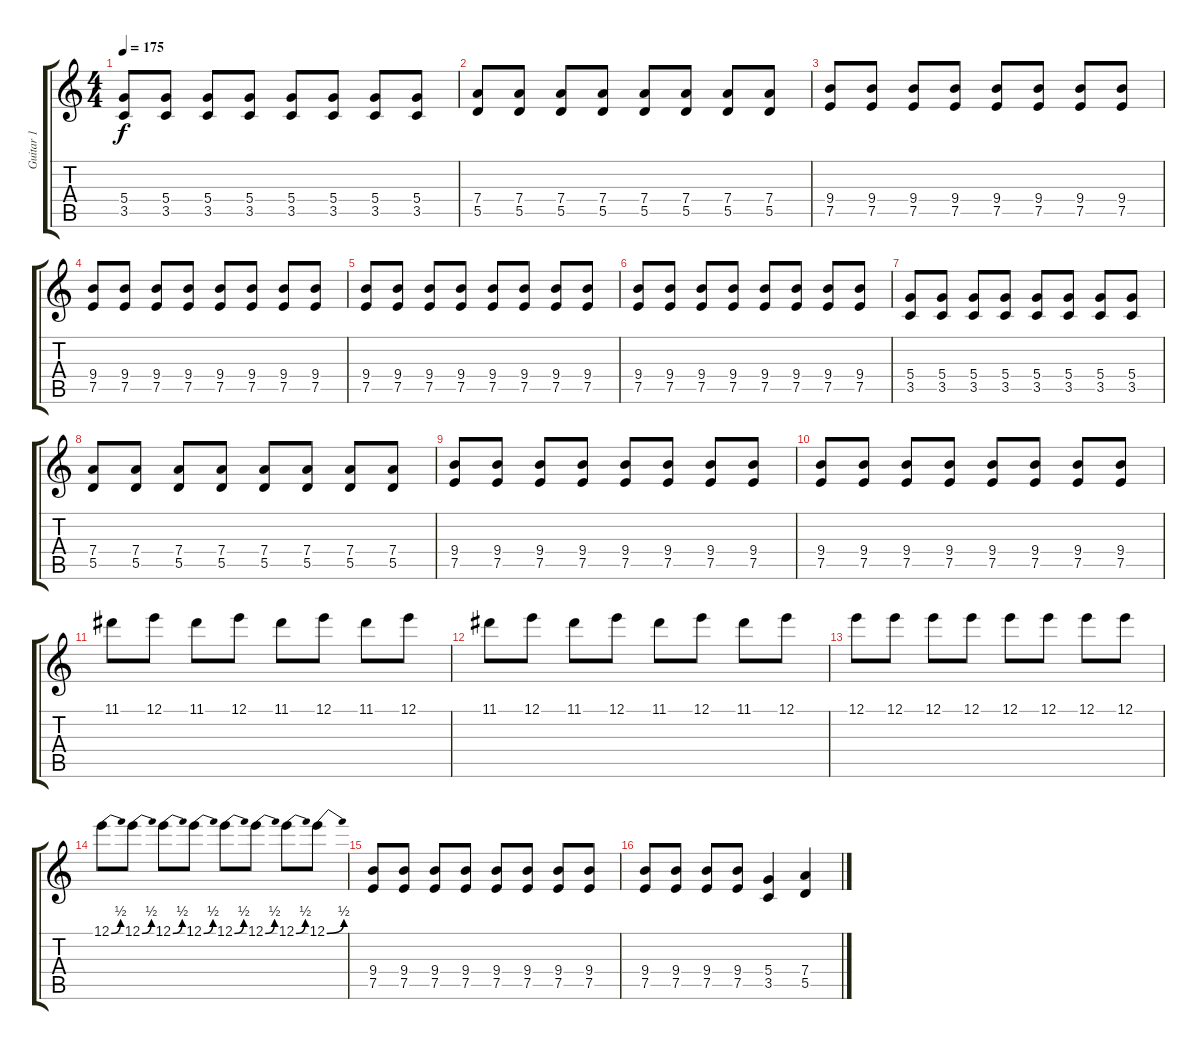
\track ("Guitar 1" "Guitar 1") {instrument distortionguitar}
\staff {score tabs}
\tuning (E4 B3 G3 D3 A2 E2) {hide}
\ts (4 4)
\tempo 175
\clef g2
\ks c
(5.4 3.5).8{dy f} (5.4 3.5).8 (5.4 3.5).8 (5.4 3.5).8 (5.4 3.5).8 (5.4 3.5).8 (5.4 3.5).8 (5.4 3.5).8 |
(7.4 5.5).8 (7.4 5.5).8 (7.4 5.5).8 (7.4 5.5).8 (7.4 5.5).8 (7.4 5.5).8 (7.4 5.5).8 (7.4 5.5).8 |
(9.4 7.5).8 (9.4 7.5).8 (9.4 7.5).8 (9.4 7.5).8 (9.4 7.5).8 (9.4 7.5).8 (9.4 7.5).8 (9.4 7.5).8 |
(9.4 7.5).8 (9.4 7.5).8 (9.4 7.5).8 (9.4 7.5).8 (9.4 7.5).8 (9.4 7.5).8 (9.4 7.5).8 (9.4 7.5).8 |
(9.4 7.5).8 (9.4 7.5).8 (9.4 7.5).8 (9.4 7.5).8 (9.4 7.5).8 (9.4 7.5).8 (9.4 7.5).8 (9.4 7.5).8 |
(9.4 7.5).8 (9.4 7.5).8 (9.4 7.5).8 (9.4 7.5).8 (9.4 7.5).8 (9.4 7.5).8 (9.4 7.5).8 (9.4 7.5).8 |
(5.4 3.5).8 (5.4 3.5).8 (5.4 3.5).8 (5.4 3.5).8 (5.4 3.5).8 (5.4 3.5).8 (5.4 3.5).8 (5.4 3.5).8 |
(7.4 5.5).8 (7.4 5.5).8 (7.4 5.5).8 (7.4 5.5).8 (7.4 5.5).8 (7.4 5.5).8 (7.4 5.5).8 (7.4 5.5).8 |
(9.4 7.5).8 (9.4 7.5).8 (9.4 7.5).8 (9.4 7.5).8 (9.4 7.5).8 (9.4 7.5).8 (9.4 7.5).8 (9.4 7.5).8 |
(9.4 7.5).8 (9.4 7.5).8 (9.4 7.5).8 (9.4 7.5).8 (9.4 7.5).8 (9.4 7.5).8 (9.4 7.5).8 (9.4 7.5).8 |
11.1.8 12.1.8 11.1.8 12.1.8 11.1.8 12.1.8 11.1.8 12.1.8 |
11.1.8 12.1.8 11.1.8 12.1.8 11.1.8 12.1.8 11.1.8 12.1.8 |
12.1.8 12.1.8 12.1.8 12.1.8 12.1.8 12.1.8 12.1.8 12.1.8 |
12.1{be (bend 0 0 60 2)}.8 12.1{be (bend 0 0 60 2)}.8 12.1{be (bend 0 0 60 2)}.8 12.1{be (bend 0 0 60 2)}.8 12.1{be (bend 0 0 60 2)}.8 12.1{be (bend 0 0 60 2)}.8 12.1{be (bend 0 0 60 2)}.8 12.1{be (bend 0 0 60 2)}.8 |
(9.4 7.5).8 (9.4 7.5).8 (9.4 7.5).8 (9.4 7.5).8 (9.4 7.5).8 (9.4 7.5).8 (9.4 7.5).8 (9.4 7.5).8 |
(9.4 7.5).8 (9.4 7.5).8 (9.4 7.5).8 (9.4 7.5).8 (5.4 3.5).4 (7.4 5.5).4
